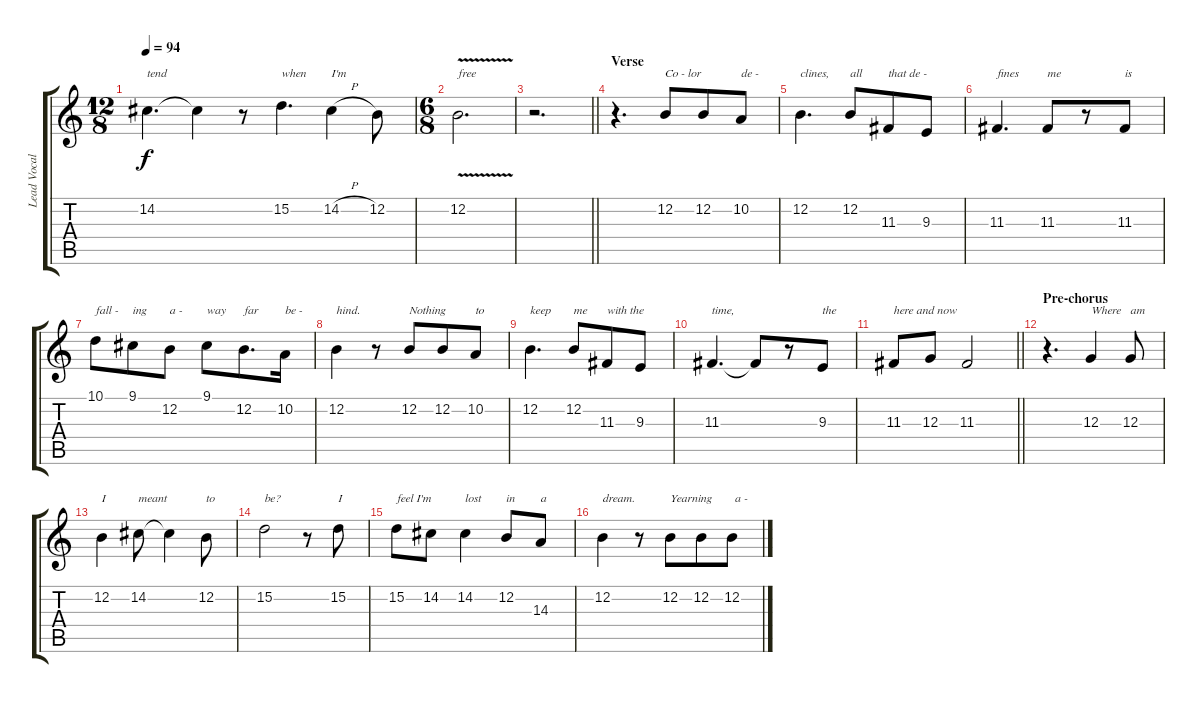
\track ("Lead Vocal" "Lead Vocal") {instrument flute}
\staff {score tabs}
\tuning (E4 B3 G3 D3 A2 E2) {hide}
\ts (12 8)
\tempo 94
\clef g2
\ks c
14.2.4{d txt "tend" dy f} 14.2{t}.4 r.8 15.2.4{d txt "when"} 14.2{h}.4{txt "I'm"} 12.2.8 |
\ts (6 8)
12.2{v}.2{d txt "free"} |
\barLineRight lightlight
r.2{d} |
\section ("" "Verse")
r.4{d} 12.2.8{txt "Co - lor"} 12.2.8 10.2.8{txt "de -"} |
12.2.4{d txt "clines,"} 12.2.8{txt "all"} 11.3.8{txt "that de -"} 9.3.8 |
11.3.4{d txt "fines"} 11.3.8{txt "me"} r.8 11.3.8{txt "is"} |
10.1.8{txt "fall -"} 9.1.8{txt "ing"} 12.2.8{txt "a -"} 9.1.8{txt "way"} 12.2.8{d txt "far"} 10.2.16{txt "be -"} |
12.2.4{txt "hind."} r.8 12.2.8{txt "Nothing"} 12.2.8 10.2.8{txt "to"} |
12.2.4{d txt "keep"} 12.2.8{txt "me"} 11.3.8{txt "with the"} 9.3.8 |
11.3.4{d txt "time,"} 11.3{t}.8 r.8 9.3.8{txt "the"} |
\barLineRight lightlight
11.3.8{txt "here and now"} 12.3.8 11.3.2 |
\section ("" "Pre-chorus")
r.4{d} 12.3.4{txt "Where"} 12.3.8{txt "am"} |
12.2.4{txt "I"} 14.2.8{txt "meant"} 14.2{t}.4 12.2.8{txt "to"} |
15.2.2{txt "be?"} r.8 15.2.8{txt "I"} |
15.2.8{txt "feel I'm"} 14.2.8 14.2.4{txt "lost"} 12.2.8{txt "in"} 14.3.8{txt "a"} |
12.2.4{txt "dream."} r.8 12.2.8{txt "Yearning"} 12.2.8 12.2.8{txt " a -"}
